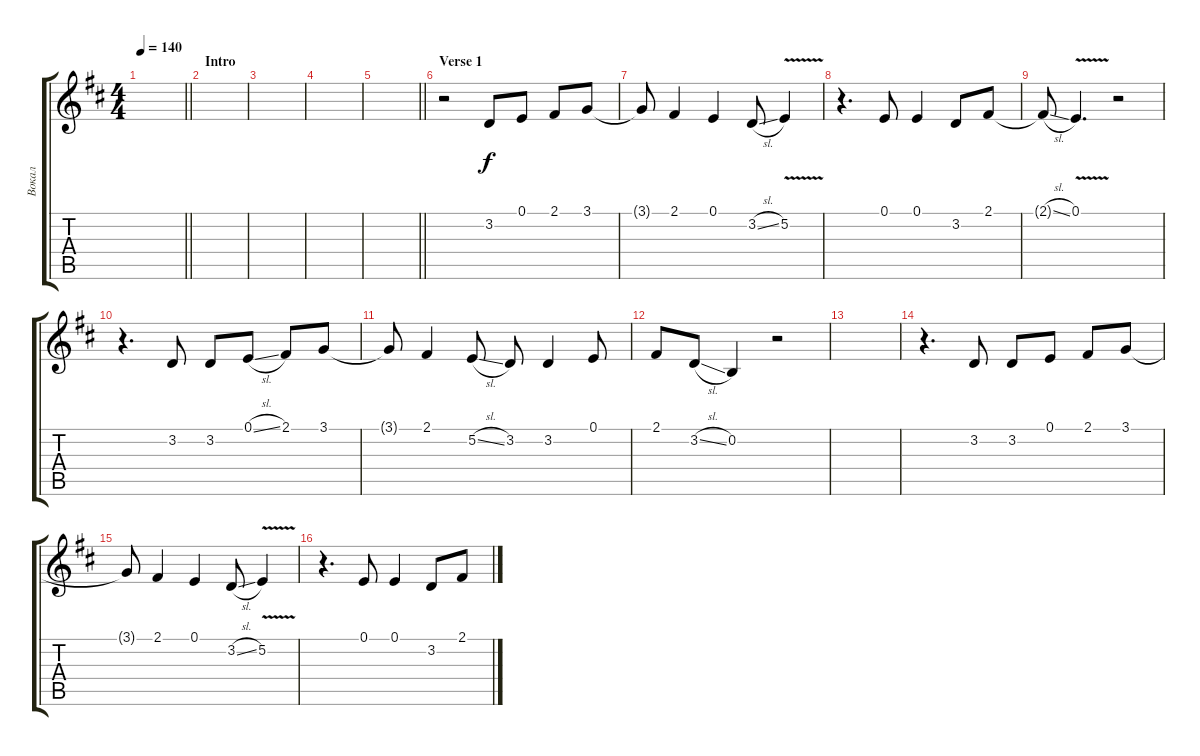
\track ("Вокал" "Вокал") {instrument trumpet}
\staff {score tabs}
\tuning (E4 B3 G3 D3 A2 E2) {hide}
\ts (4 4)
\tempo 140
\clef g2
\barLineRight lightlight
\ks bminor
|
\section ("" "Intro")
|
|
|
\barLineRight lightlight
|
\section ("" "Verse 1")
r.2 3.2.8 0.1.8 2.1.8 3.1.8 |
3.1{t}.8 2.1.4 0.1.4 3.2{sl}.8 5.2{v}.4 |
r.4{d} 0.1.8 0.1.4 3.2.8 2.1.8 |
2.1{sl t}.8 0.1{v}.4{d} r.2 |
r.4{d} 3.2.8 3.2.8 0.1{sl}.8 2.1.8 3.1.8 |
3.1{t}.8 2.1.4 5.2{sl}.8 3.2.8 3.2.4 0.1.8 |
2.1.8 3.2{sl}.8 0.2.4 r.2 |
|
r.4{d} 3.2.8 3.2.8 0.1.8 2.1.8 3.1.8 |
3.1{t}.8 2.1.4 0.1.4 3.2{sl}.8 5.2{v}.4 |
r.4{d} 0.1.8 0.1.4 3.2.8 2.1.8
